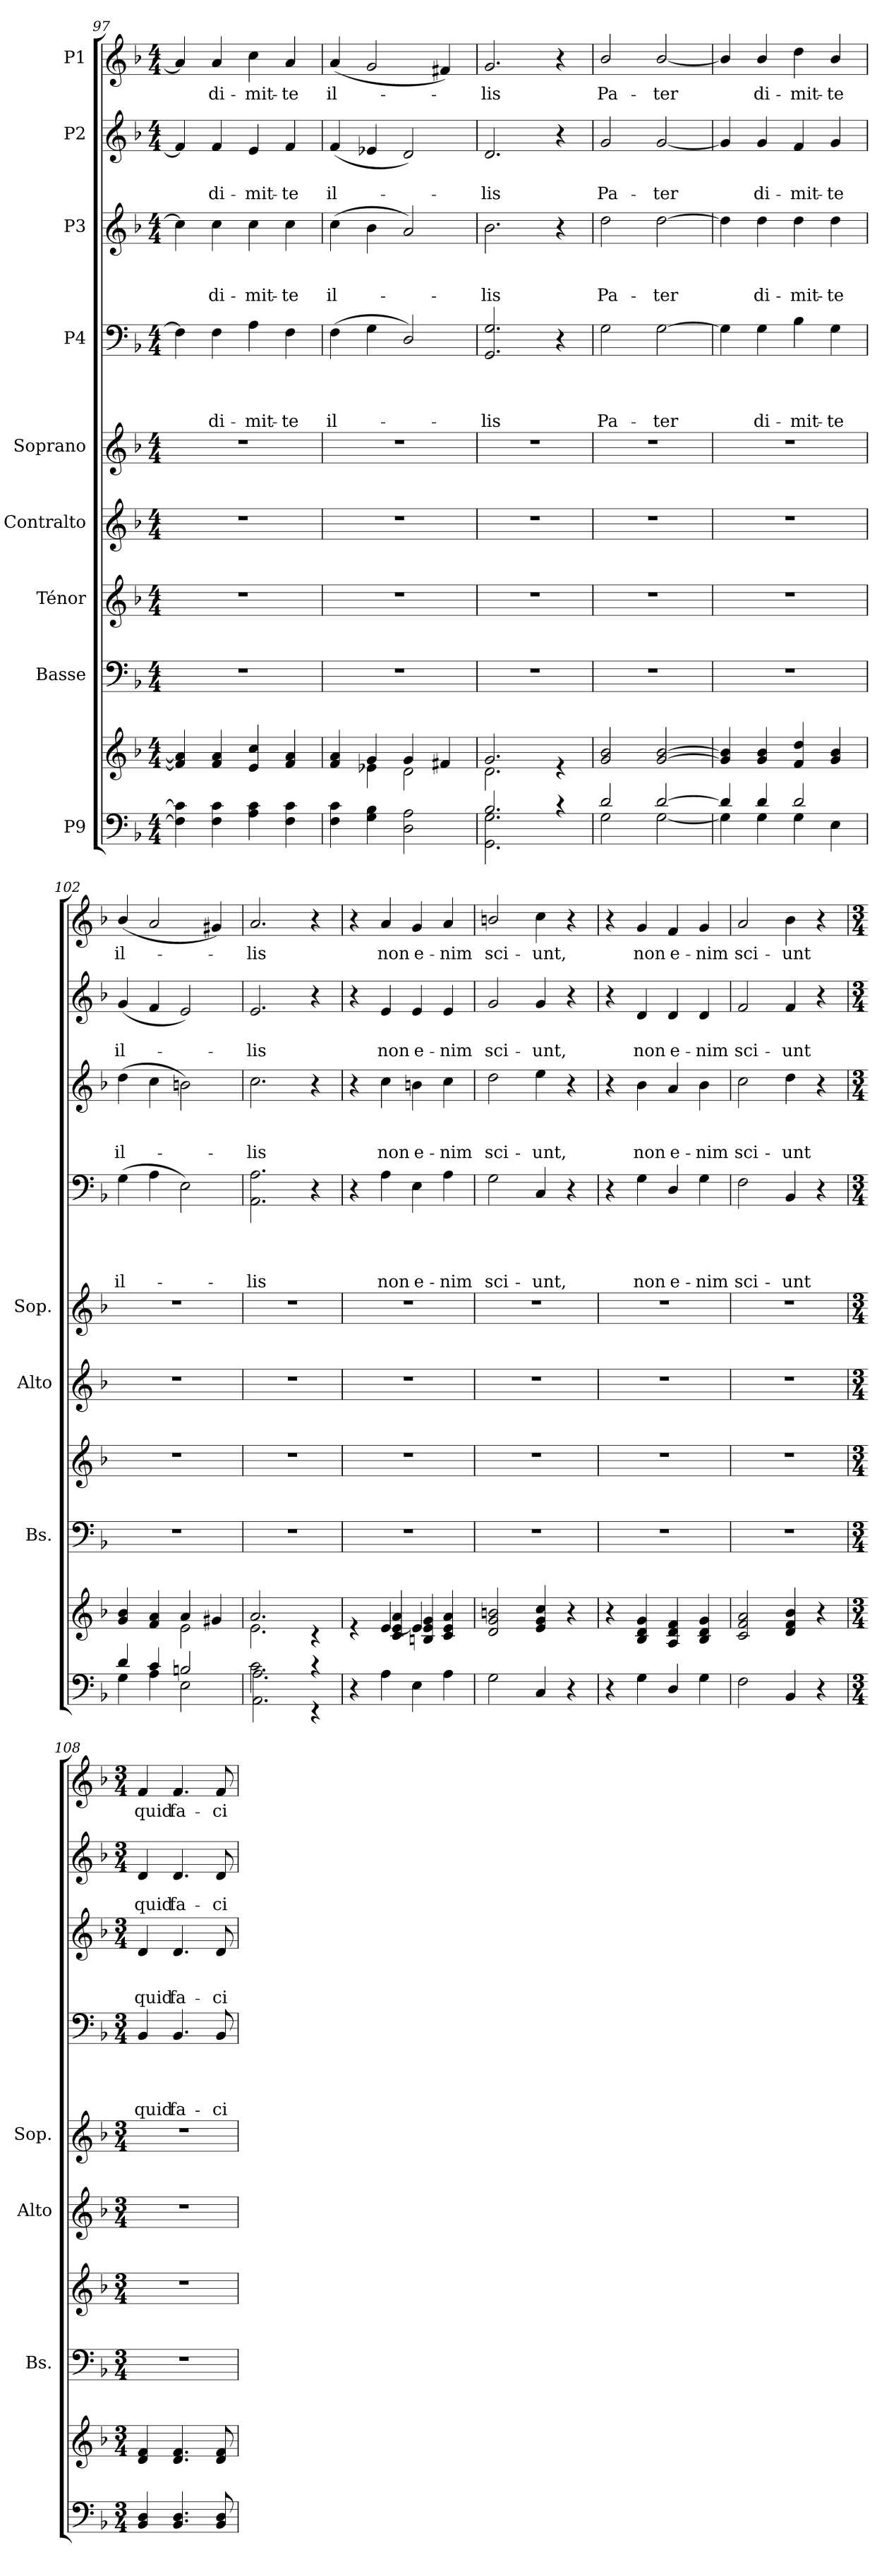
**kern	**kern	**kern	**kern	**kern	**kern	**kern	**text	**text	**text	**text	**kern	**text	**text	**text	**kern	**text	**text	**kern	**text
*part9	*part9	*part8	*part7	*part6	*part5	*part4	*part4	*part4	*part4	*part4	*part3	*part3	*part3	*part3	*part2	*part2	*part2	*part1	*part1
*staff10	*staff9	*staff8	*staff7	*staff6	*staff5	*staff4	*staff4	*staff4	*staff4	*staff4	*staff3	*staff3	*staff3	*staff3	*staff2	*staff2	*staff2	*staff1	*staff1
*I"P9	*	*I"Basse	*I"Ténor	*I"Contralto	*I"Soprano	*I"P4	*	*	*	*	*I"P3	*	*	*	*I"P2	*	*	*I"P1	*
*	*	*I'Bs.	*	*I'Alto	*I'Sop.	*	*	*	*	*	*	*	*	*	*	*	*	*	*
*clefF4	*clefG2	*clefF4	*clefG2	*clefG2	*clefG2	*clefF4	*	*	*	*	*clefG2	*	*	*	*clefG2	*	*	*clefG2	*
*	*	*	*ITrd7c12	*	*	*	*	*	*	*	*ITrd7c12	*	*	*	*	*	*	*	*
*k[b-]	*k[b-]	*k[b-]	*k[b-]	*k[b-]	*k[b-]	*k[b-]	*	*	*	*	*k[b-]	*	*	*	*k[b-]	*	*	*k[b-]	*
*F:	*F:	*F:	*F:	*F:	*F:	*F:	*	*	*	*	*F:	*	*	*	*F:	*	*	*F:	*
*M4/4	*M4/4	*M4/4	*M4/4	*M4/4	*M4/4	*M4/4	*	*	*	*	*M4/4	*	*	*	*M4/4	*	*	*M4/4	*
=97	=97	=97	=97	=97	=97	=97	=97	=97	=97	=97	=97	=97	=97	=97	=97	=97	=97	=97	=97
*^	*^	*	*	*	*	*	*	*	*	*	*	*	*	*	*	*	*	*	*
*	*^	*	*^	*	*	*	*	*	*	*	*	*	*	*	*	*	*	*	*	*	*
4F\] 4c\]	1ryy	1ryy	1ryy	1ryy	4f/] 4a/]	1r	1r	1r	1r	4F\]	.	.	.	.	4c\]	.	.	.	4f/]	.	.	4a/]	.
!	!	!	!	!	!	!	!	!	!	!	!	!	!	!LO:LY:b	!	!	!	!LO:LY:b	!	!	!LO:LY:b	!	!LO:LY:b
4F\ 4c\	.	.	.	.	4f/ 4a/	.	.	.	.	4F\	.	.	.	di-	4c\	.	.	di-	4f/	.	di-	4a/	di-
!	!	!	!	!	!	!	!	!	!	!	!	!	!	!LO:LY:b	!	!	!	!LO:LY:b	!	!	!LO:LY:b	!	!LO:LY:b
4A\ 4c\	.	.	.	.	4e/ 4cc/	.	.	.	.	4A\	.	.	.	-mit-	4c\	.	.	-mit-	4e/	.	-mit-	4cc\	-mit-
!	!	!	!	!	!	!	!	!	!	!	!	!	!	!LO:LY:b	!	!	!	!LO:LY:b	!	!	!LO:LY:b	!	!LO:LY:b
4F\ 4c\	.	.	.	.	4f/ 4a/	.	.	.	.	4F\	.	.	.	-te	4c\	.	.	-te	4f/	.	-te	4a/	-te
=98	=98	=98	=98	=98	=98	=98	=98	=98	=98	=98	=98	=98	=98	=98	=98	=98	=98	=98	=98	=98	=98	=98	=98
!	!	!	!	!	!	!	!	!	!	!	!	!	!	!LO:LY:b	!	!	!	!LO:LY:b	!	!	!LO:LY:b	!	!LO:LY:b
4F\ 4c\	1ryy	1ryy	1ryy	4ryy	4f/ 4a/	1r	1r	1r	1r	(<4F\	.	.	.	il-	(<4c\	.	.	il-	(<4f/	.	il-	(<4a/	il-
4G\ 4B-\	.	.	.	4e-X\	4g/	.	.	.	.	4G\	.	.	.	.	4B-\	.	.	.	4e-X/	.	.	2g/	.
2D\ 2A\	.	.	.	2d\	4g/	.	.	.	.	2D/)	.	.	.	.	2A/)	.	.	.	2d/)	.	.	.	.
.	.	.	.	.	4f#X/	.	.	.	.	.	.	.	.	.	.	.	.	.	.	.	.	4f#X/)	.
=99	=99	=99	=99	=99	=99	=99	=99	=99	=99	=99	=99	=99	=99	=99	=99	=99	=99	=99	=99	=99	=99	=99	=99
!	!	!	!	!	!	!	!	!	!	!	!	!	!	!LO:LY:b	!	!	!	!LO:LY:b	!	!	!LO:LY:b	!	!LO:LY:b
2.GG\ 2.G\	2.B-/	1ryy	1ryy	2.d\	2.g/	1r	1r	1r	1r	2.GG/ 2.G/	.	.	.	-lis	2.B-\	.	.	-lis	2.d/	.	-lis	2.g/	-lis
4rc	4ryy	.	.	4ryy	4r	.	.	.	.	4r	.	.	.	.	4r	.	.	.	4r	.	.	4r	.
=100	=100	=100	=100	=100	=100	=100	=100	=100	=100	=100	=100	=100	=100	=100	=100	=100	=100	=100	=100	=100	=100	=100	=100
!	!	!	!	!	!	!	!	!	!	!	!	!	!	!LO:LY:b	!	!	!	!LO:LY:b	!	!	!LO:LY:b	!	!LO:LY:b
2d/	2G\	1ryy	1ryy	1ryy	2g/ 2b-/	1r	1r	1r	1r	2G\	.	.	.	Pa-	2d\	.	.	Pa-	2g/	.	Pa-	2b-/	Pa-
!	!	!	!	!	!	!	!	!	!	!	!	!	!	!LO:LY:b	!	!	!	!LO:LY:b	!	!	!LO:LY:b	!	!LO:LY:b
[>2d/	[<2G\	.	.	.	[<2g/ [>2b-/	.	.	.	.	[>2G\	.	.	.	-ter	[>2d\	.	.	-ter	[<2g/	.	-ter	[<2b-/	-ter
=101	=101	=101	=101	=101	=101	=101	=101	=101	=101	=101	=101	=101	=101	=101	=101	=101	=101	=101	=101	=101	=101	=101	=101
4d/]	4G\]	1ryy	1ryy	1ryy	4g/] 4b-/]	1r	1r	1r	1r	4G\]	.	.	.	.	4d\]	.	.	.	4g/]	.	.	4b-/]	.
!	!	!	!	!	!	!	!	!	!	!	!	!	!	!LO:LY:b	!	!	!	!LO:LY:b	!	!	!LO:LY:b	!	!LO:LY:b
4d/	4G\	.	.	.	4g/ 4b-/	.	.	.	.	4G\	.	.	.	di-	4d\	.	.	di-	4g/	.	di-	4b-/	di-
!	!	!	!	!	!	!	!	!	!	!	!	!	!	!LO:LY:b	!	!	!	!LO:LY:b	!	!	!LO:LY:b	!	!LO:LY:b
4G\	2d/	.	.	.	4f/ 4dd/	.	.	.	.	4B-\	.	.	.	-mit-	4d\	.	.	-mit-	4f/	.	-mit-	4dd\	-mit-
!	!	!	!	!	!	!	!	!	!	!	!	!	!	!LO:LY:b	!	!	!	!LO:LY:b	!	!	!LO:LY:b	!	!LO:LY:b
4E\	.	.	.	.	4g/ 4b-/	.	.	.	.	4G\	.	.	.	-te	4d\	.	.	-te	4g/	.	-te	4b-/	-te
=102	=102	=102	=102	=102	=102	=102	=102	=102	=102	=102	=102	=102	=102	=102	=102	=102	=102	=102	=102	=102	=102	=102	=102
!	!	!	!	!	!	!	!	!	!	!	!	!	!	!LO:LY:b	!	!	!	!LO:LY:b	!	!	!LO:LY:b	!	!LO:LY:b
4d/	4G\	1ryy	1ryy	2ryy	4g/ 4b-/	1r	1r	1r	1r	(>4G\	.	.	.	il-	(<4d\	.	.	il-	(<4g/	.	il-	(<4b-/	il-
4c/	4A\	.	.	.	4f/ 4a/	.	.	.	.	4A\	.	.	.	.	4c\	.	.	.	4f/	.	.	2a/	.
2Bn/	2E\	.	.	2e\	4a/	.	.	.	.	2E\)	.	.	.	.	2Bn\)	.	.	.	2e/)	.	.	.	.
.	.	.	.	.	4g#X/	.	.	.	.	.	.	.	.	.	.	.	.	.	.	.	.	4g#X/)	.
=103	=103	=103	=103	=103	=103	=103	=103	=103	=103	=103	=103	=103	=103	=103	=103	=103	=103	=103	=103	=103	=103	=103	=103
!	!	!	!	!	!	!	!	!	!	!	!	!	!	!LO:LY:b	!	!	!	!LO:LY:b	!	!	!LO:LY:b	!	!LO:LY:b
2.c\	2.AA\ 2.A\	1ryy	1ryy	2.a/	2.e\	1r	1r	1r	1r	2.AA\ 2.A\	.	.	.	-lis	2.c\	.	.	-lis	2.e/	.	-lis	2.a/	-lis
4rc	4rEE	.	.	4ryy	4r	.	.	.	.	4r	.	.	.	.	4r	.	.	.	4r	.	.	4r	.
!!LO:PB:g=z
=104	=104	=104	=104	=104	=104	=104	=104	=104	=104	=104	=104	=104	=104	=104	=104	=104	=104	=104	=104	=104	=104	=104	=104
4r	1ryy	1ryy	1ryy	4ryy	4r	1r	1r	1r	1r	4r	.	.	.	.	4r	.	.	.	4r	.	.	4r	.
!	!	!	!	!	!	!	!	!	!	!	!	!	!	!LO:LY:b	!	!	!	!LO:LY:b	!	!	!LO:LY:b	!	!LO:LY:b
4A\	.	.	.	[>4e/	4c/ 4e/ 4a/	.	.	.	.	4A\	.	.	.	non	4c\	.	.	non	4e/	.	non	4a/	non
!	!	!	!	!	!	!	!	!	!	!	!	!	!	!LO:LY:b	!	!	!	!LO:LY:b	!	!	!LO:LY:b	!	!LO:LY:b
4E\	.	.	.	4e/]	4Bn/ 4e/ 4g/	.	.	.	.	4E\	.	.	.	e-	4Bn\	.	.	e-	4e/	.	e-	4g/	e-
!	!	!	!	!	!	!	!	!	!	!	!	!	!	!LO:LY:b	!	!	!	!LO:LY:b	!	!	!LO:LY:b	!	!LO:LY:b
4A\	.	.	.	4ryy	4c/ 4e/ 4a/	.	.	.	.	4A\	.	.	.	-nim	4c\	.	.	-nim	4e/	.	-nim	4a/	-nim
=105	=105	=105	=105	=105	=105	=105	=105	=105	=105	=105	=105	=105	=105	=105	=105	=105	=105	=105	=105	=105	=105	=105	=105
!	!	!	!	!	!	!	!	!	!	!	!	!	!	!LO:LY:b	!	!	!	!LO:LY:b	!	!	!LO:LY:b	!	!LO:LY:b
2G\	1ryy	1ryy	1ryy	1ryy	2d/ 2g/ 2bn/	1r	1r	1r	1r	2G\	.	.	.	sci-	2d\	.	.	sci-	2g/	.	sci-	2bn/	sci-
!	!	!	!	!	!	!	!	!	!	!	!	!	!	!LO:LY:b	!	!	!	!LO:LY:b	!	!	!LO:LY:b	!	!LO:LY:b
4C/	.	.	.	.	4e/ 4g/ 4cc/	.	.	.	.	4C/	.	.	.	-unt,	4e\	.	.	-unt,	4g/	.	-unt,	4cc\	-unt,
4r	.	.	.	.	4r	.	.	.	.	4r	.	.	.	.	4r	.	.	.	4r	.	.	4r	.
=106	=106	=106	=106	=106	=106	=106	=106	=106	=106	=106	=106	=106	=106	=106	=106	=106	=106	=106	=106	=106	=106	=106	=106
4r	1ryy	1ryy	1ryy	1ryy	4r	1r	1r	1r	1r	4r	.	.	.	.	4r	.	.	.	4r	.	.	4r	.
!	!	!	!	!	!	!	!	!	!	!	!	!	!	!LO:LY:b	!	!	!	!LO:LY:b	!	!	!LO:LY:b	!	!LO:LY:b
4G\	.	.	.	.	4B-/ 4d/ 4g/	.	.	.	.	4G\	.	.	.	non	4B-\	.	.	non	4d/	.	non	4g/	non
!	!	!	!	!	!	!	!	!	!	!	!	!	!	!LO:LY:b	!	!	!	!LO:LY:b	!	!	!LO:LY:b	!	!LO:LY:b
4D/	.	.	.	.	4A/ 4d/ 4f/	.	.	.	.	4D/	.	.	.	e-	4A/	.	.	e-	4d/	.	e-	4f/	e-
!	!	!	!	!	!	!	!	!	!	!	!	!	!	!LO:LY:b	!	!	!	!LO:LY:b	!	!	!LO:LY:b	!	!LO:LY:b
4G\	.	.	.	.	4B-/ 4d/ 4g/	.	.	.	.	4G\	.	.	.	-nim	4B-\	.	.	-nim	4d/	.	-nim	4g/	-nim
=107	=107	=107	=107	=107	=107	=107	=107	=107	=107	=107	=107	=107	=107	=107	=107	=107	=107	=107	=107	=107	=107	=107	=107
!	!	!	!	!	!	!	!	!	!	!	!	!	!	!LO:LY:b	!	!	!	!LO:LY:b	!	!	!LO:LY:b	!	!LO:LY:b
2F\	1ryy	1ryy	1ryy	1ryy	2c/ 2f/ 2a/	1r	1r	1r	1r	2F\	.	.	.	sci-	2c\	.	.	sci-	2f/	.	sci-	2a/	sci-
!	!	!	!	!	!	!	!	!	!	!	!	!	!	!LO:LY:b	!	!	!	!LO:LY:b	!	!	!LO:LY:b	!	!LO:LY:b
4BB-/	.	.	.	.	4d/ 4f/ 4b-/	.	.	.	.	4BB-/	.	.	.	-unt	4d\	.	.	-unt	4f/	.	-unt	4b-\	-unt
4r	.	.	.	.	4r	.	.	.	.	4r	.	.	.	.	4r	.	.	.	4r	.	.	4r	.
=108	=108	=108	=108	=108	=108	=108	=108	=108	=108	=108	=108	=108	=108	=108	=108	=108	=108	=108	=108	=108	=108	=108	=108
*M3/4	*	*	*M3/4	*	*	*M3/4	*M3/4	*M3/4	*M3/4	*M3/4	*	*	*	*	*M3/4	*	*	*	*M3/4	*	*	*M3/4	*
!	!	!	!	!	!	!	!	!	!	!	!	!	!	!LO:LY:b	!	!	!	!LO:LY:b	!	!	!LO:LY:b	!	!LO:LY:b
4BB-/ 4D/	2.ryy	2.ryy	2.ryy	2.ryy	4d/ 4f/	2.r	2.r	2.r	2.r	4BB-/	.	.	.	quid	4D/	.	.	quid	4d/	.	quid	4f/	quid
!	!	!	!	!	!	!	!	!	!	!	!	!	!	!LO:LY:b	!	!	!	!LO:LY:b	!	!	!LO:LY:b	!	!LO:LY:b
4.BB-/ 4.D/	.	.	.	.	4.d/ 4.f/	.	.	.	.	4.BB-/	.	.	.	fa-	4.D/	.	.	fa-	4.d/	.	fa-	4.f/	fa-
!	!	!	!	!	!	!	!	!	!	!	!	!	!	!LO:LY:b	!	!	!	!LO:LY:b	!	!	!LO:LY:b	!	!LO:LY:b
8BB-/ 8D/	.	.	.	.	8d/ 8f/	.	.	.	.	8BB-/	.	.	.	-ci-	8D/	.	.	-ci-	8d/	.	-ci-	8f/	-ci-
*v	*v	*v	*	*	*	*	*	*	*	*	*	*	*	*	*	*	*	*	*	*	*	*	*
*	*v	*v	*v	*	*	*	*	*	*	*	*	*	*	*	*	*	*	*	*	*	*
=	=	=	=	=	=	=	=	=	=	=	=	=	=	=	=	=	=	=	=
*-	*-	*-	*-	*-	*-	*-	*-	*-	*-	*-	*-	*-	*-	*-	*-	*-	*-	*-	*-
